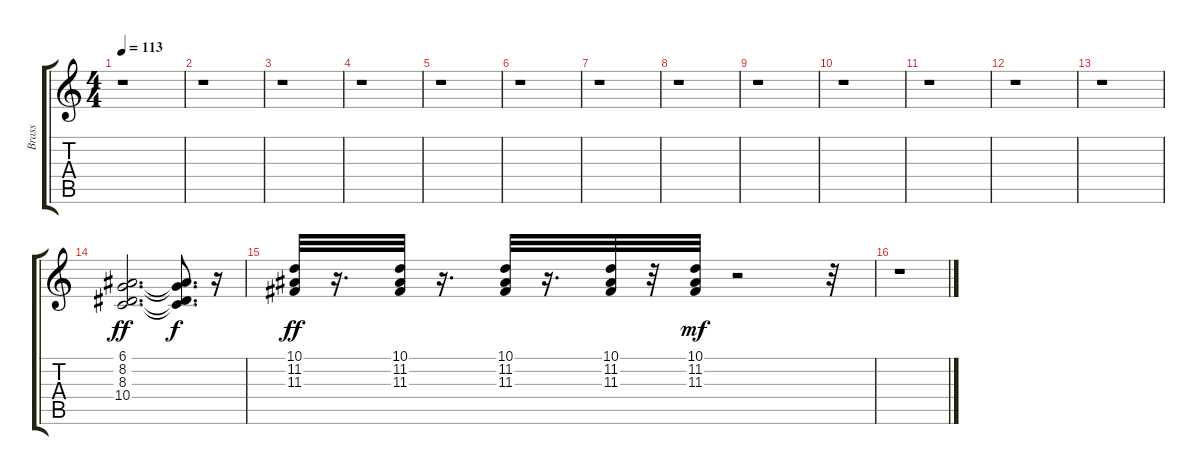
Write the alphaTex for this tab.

\track ("Brass" "Brass") {instrument brasssection}
\staff {score tabs}
\tuning (E4 B3 G3 D3 A2 E2) {hide}
\ts (4 4)
\tempo 113
\clef g2
\ks c
r.1{dy mf} |
r.1 |
r.1 |
r.1 |
r.1 |
r.1 |
r.1 |
r.1 |
r.1 |
r.1 |
r.1 |
r.1 |
r.1 |
(6.1 8.2 8.3 10.4).2{d dy ff volume 1 instrument brasssection} (6.1{t} 8.2{t} 8.3{t} 10.4{t}).8{d dy f} r.16 |
(10.1 11.2 11.3).32{dy ff volume 10} r.16{d} (10.1 11.2 11.3).32 r.16{d} (10.1 11.2 11.3).32 r.16{d} (10.1 11.2 11.3).32 r.32 (10.1 11.2 11.3).32{dy mf} r.2 r.32 |
r.1
